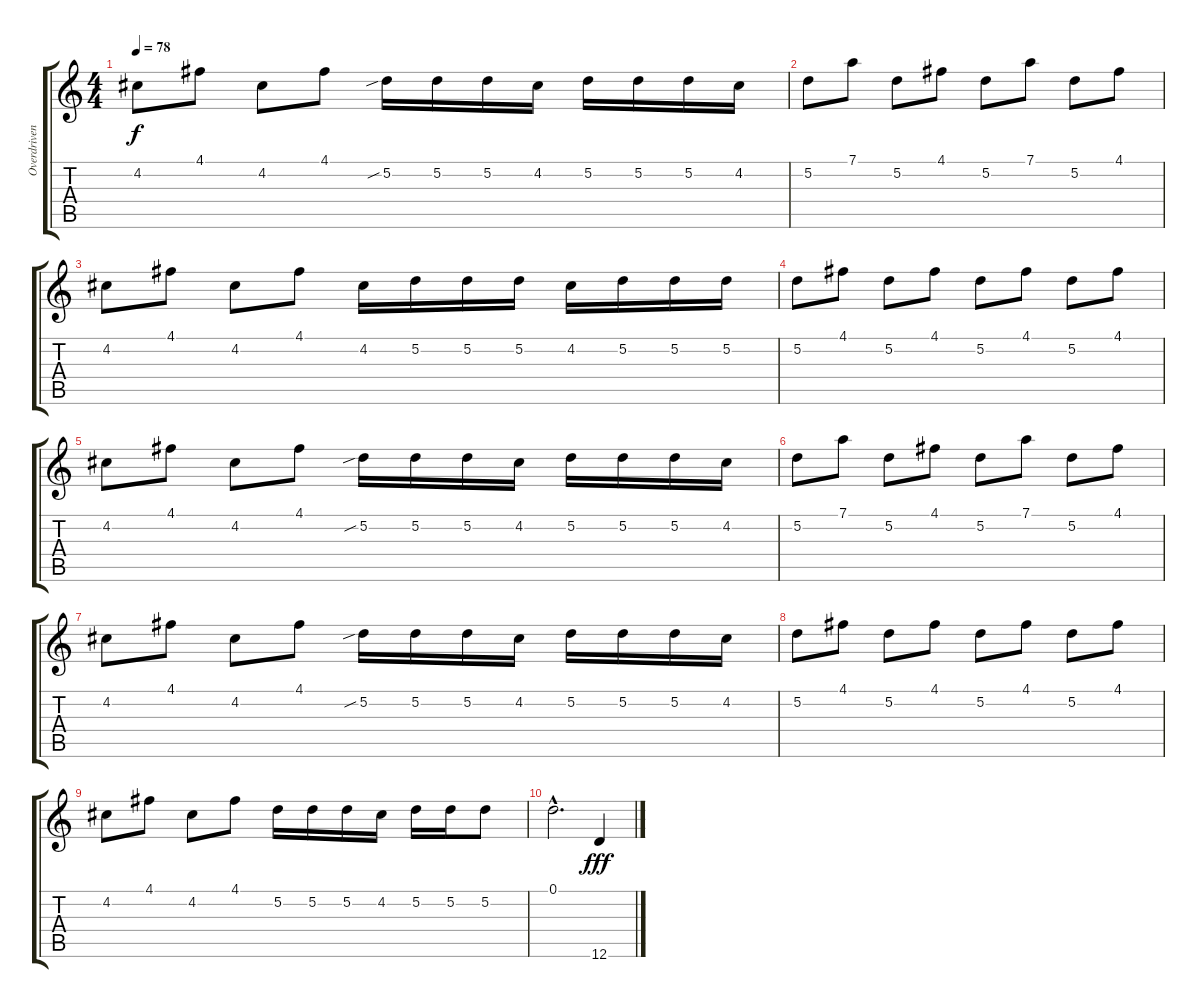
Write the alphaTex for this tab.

\track ("Overdriven guitar" "Overdriven") {instrument overdrivenguitar}
\staff {score tabs}
\tuning (D4 A3 F3 C3 G2 D2) {hide}
\ts (4 4)
\tempo 78
\clef g2
\ks c
4.2.8{dy f} 4.1.8 4.2.8 4.1.8 5.2{sib}.16 5.2.16 5.2.16 4.2.16 5.2.16 5.2.16 5.2.16 4.2.16 |
5.2.8 7.1.8 5.2.8 4.1.8 5.2.8 7.1.8 5.2.8 4.1.8 |
4.2.8 4.1.8 4.2.8 4.1.8 4.2.16 5.2.16 5.2.16 5.2.16 4.2.16 5.2.16 5.2.16 5.2.16 |
5.2.8{volume 6} 4.1.8 5.2.8 4.1.8 5.2.8 4.1.8 5.2.8 4.1.8 |
4.2.8 4.1.8 4.2.8 4.1.8 5.2{sib}.16 5.2.16 5.2.16 4.2.16 5.2.16 5.2.16 5.2.16 4.2.16 |
5.2.8{volume 6} 7.1.8 5.2.8 4.1.8 5.2.8 7.1.8 5.2.8 4.1.8 |
4.2.8 4.1.8 4.2.8 4.1.8 5.2{sib}.16 5.2.16 5.2.16 4.2.16 5.2.16 5.2.16 5.2.16 4.2.16 |
5.2.8{volume 6} 4.1.8 5.2.8 4.1.8 5.2.8 4.1.8 5.2.8 4.1.8 |
4.2.8 4.1.8 4.2.8 4.1.8 5.2.16 5.2.16 5.2.16 4.2.16 5.2.16 5.2.16 5.2.8 |
0.1{hac}.2{d} 12.6.4{dy fff instrument guitarfretnoise}
